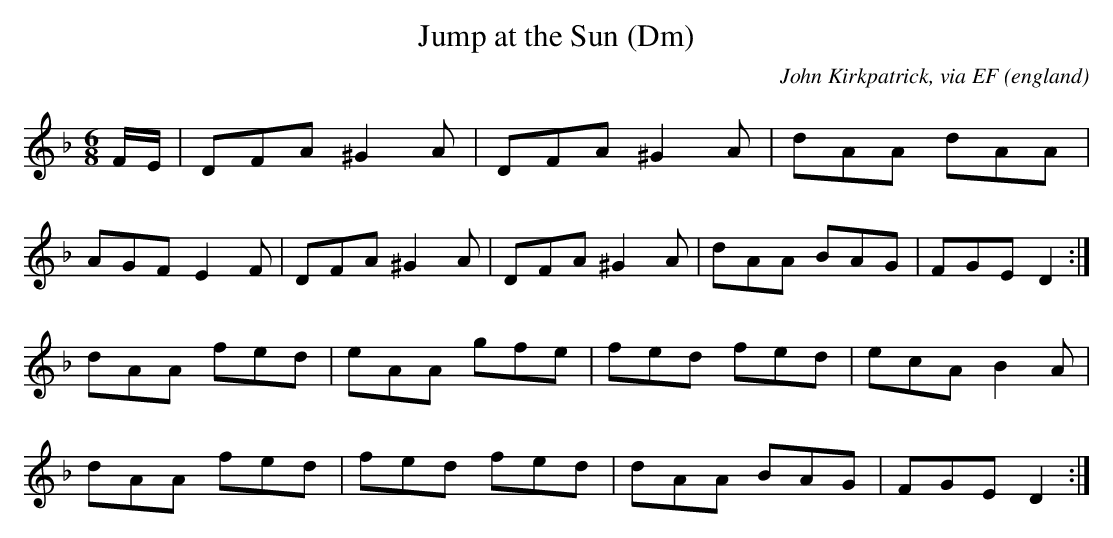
X:1
T:Jump at the Sun (Dm)
O:england
M:6/8
L:1/8
C:John Kirkpatrick, via EF
K:Dm
F/2E/2|DFA ^G2A|DFA ^G2A|dAA dAA|
AGF E2F|DFA ^G2A|DFA ^G2A|dAA BAG|FGE D2:|
dAA fed|eAA gfe|fed fed|ecA B2A|
dAA fed|fed fed|dAA BAG|FGE D2:|
